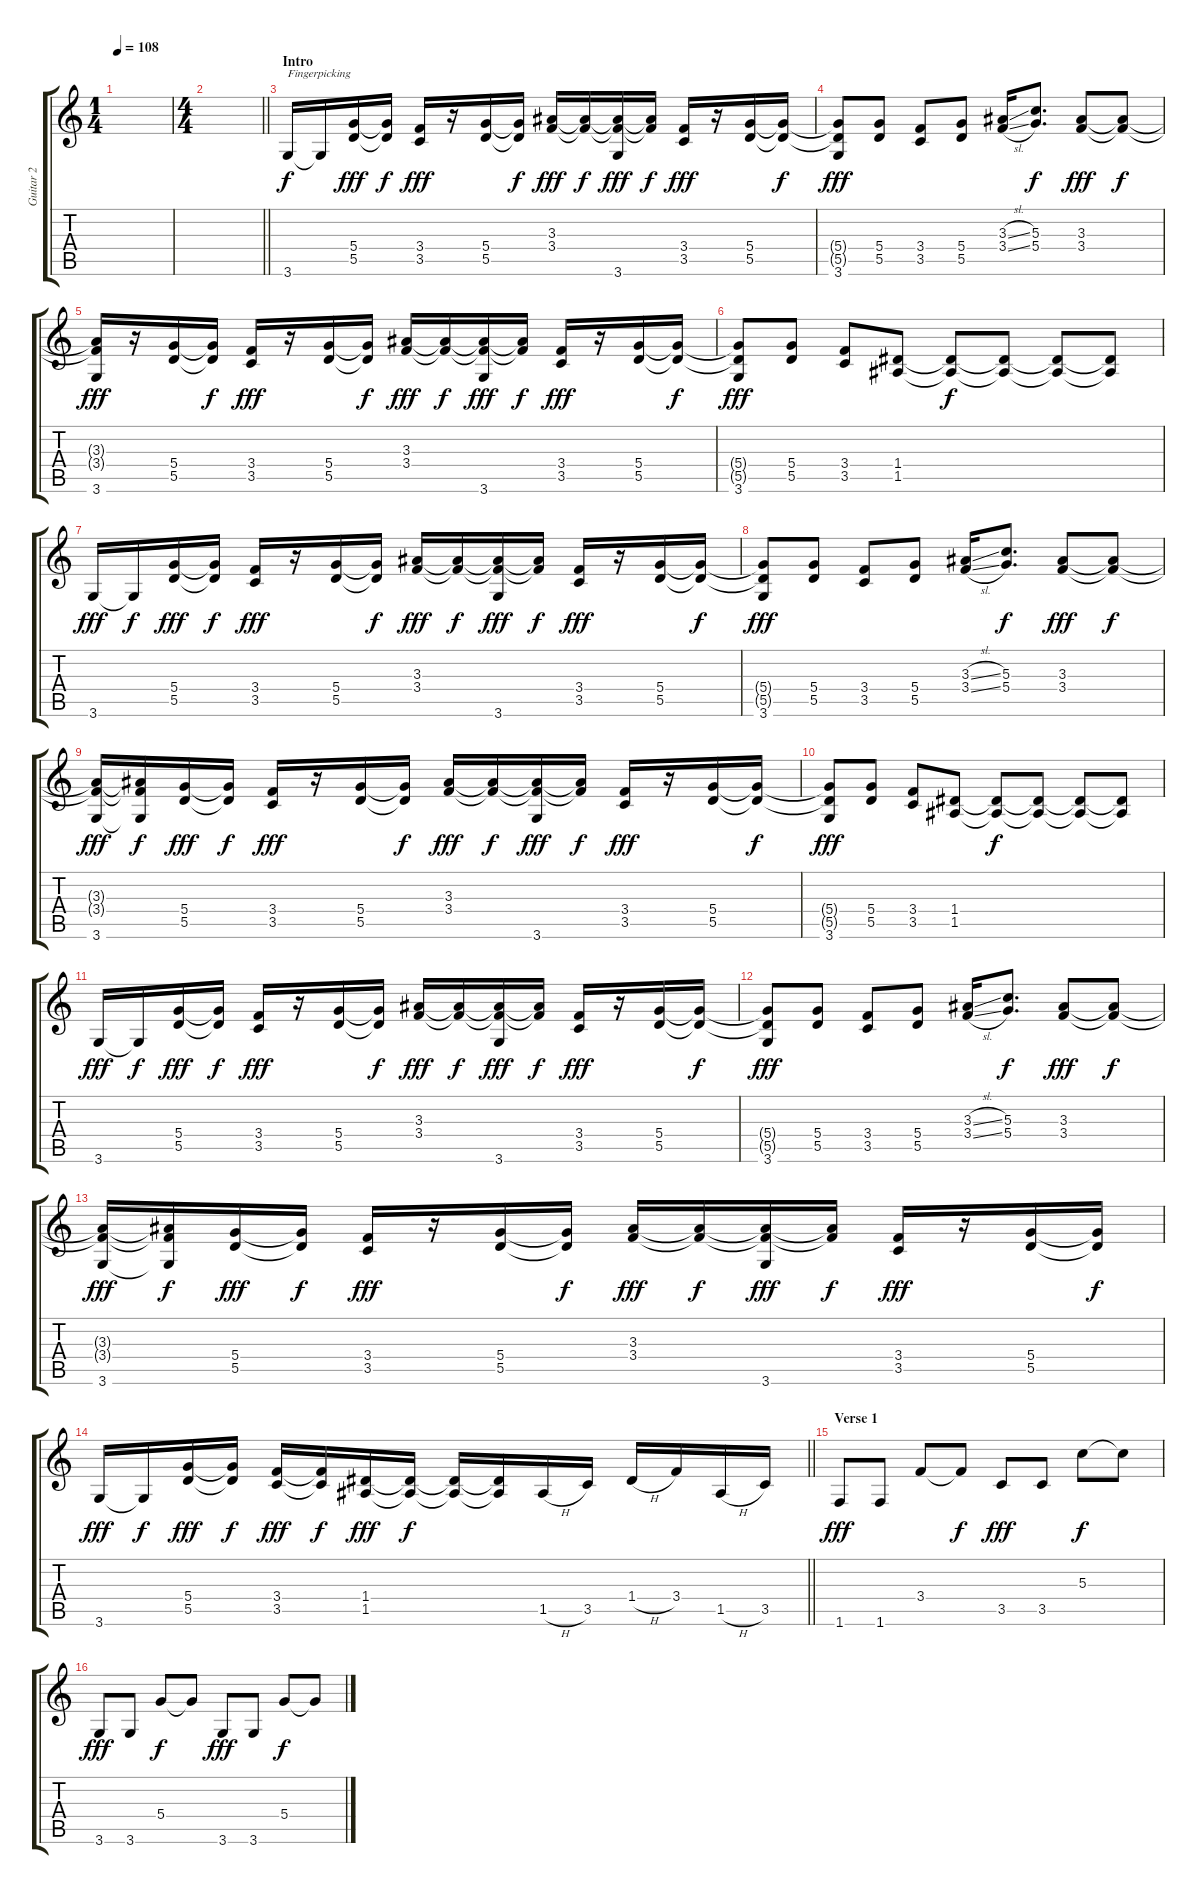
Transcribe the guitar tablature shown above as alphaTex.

\track ("Guitar 2" "Guitar 2") {instrument overdrivenguitar}
\staff {score tabs}
\tuning (E4 B3 G3 D3 A2 E2) {hide}
\ts (1 4)
\tempo 108
\clef g2
\ks c
|
\ts (4 4)
\barLineRight lightlight
|
\section ("" "Intro")
3.6.16{txt "Fingerpicking"} 3.6{t}.16{dy f} (5.4 5.5).16{dy fff} (5.4{t} 5.5{t}).16{dy f} (3.4 3.5).16{dy fff} r.16 (5.4 5.5).16 (5.4{t} 5.5{t}).16{dy f} (3.3 3.4).16{dy fff} (3.3{t} 3.4{t}).16{dy f} (3.3{t} 3.4{t} 3.6).16{dy fff} (3.3{t} 3.4{t}).16{dy f} (3.4 3.5).16{dy fff} r.16 (5.4 5.5).16 (5.4{t} 5.5{t}).16{dy f} |
(5.4{t} 5.5{t} 3.6).8{dy fff} (5.4 5.5).8 (3.4 3.5).8 (5.4 5.5).8 (3.3{sl} 3.4{sl}).16 (5.3 5.4).8{d dy f} (3.3 3.4).8{dy fff} (3.3{t} 3.4{t}).8{dy f} |
(3.3{t} 3.4{t} 3.6).16{dy fff} r.16 (5.4 5.5).16 (5.4{t} 5.5{t}).16{dy f} (3.4 3.5).16{dy fff} r.16 (5.4 5.5).16 (5.4{t} 5.5{t}).16{dy f} (3.3 3.4).16{dy fff} (3.3{t} 3.4{t}).16{dy f} (3.3{t} 3.4{t} 3.6).16{dy fff} (3.3{t} 3.4{t}).16{dy f} (3.4 3.5).16{dy fff} r.16 (5.4 5.5).16 (5.4{t} 5.5{t}).16{dy f} |
(5.4{t} 5.5{t} 3.6).8{dy fff} (5.4 5.5).8 (3.4 3.5).8 (1.4 1.5).8 (1.4{t} 1.5{t}).8{dy f} (1.4{t} 1.5{t}).8 (1.4{t} 1.5{t}).8 (1.4{t} 1.5{t}).8 |
3.6.16{dy fff} 3.6{t}.16{dy f} (5.4 5.5).16{dy fff} (5.4{t} 5.5{t}).16{dy f} (3.4 3.5).16{dy fff} r.16 (5.4 5.5).16 (5.4{t} 5.5{t}).16{dy f} (3.3 3.4).16{dy fff} (3.3{t} 3.4{t}).16{dy f} (3.3{t} 3.4{t} 3.6).16{dy fff} (3.3{t} 3.4{t}).16{dy f} (3.4 3.5).16{dy fff} r.16 (5.4 5.5).16 (5.4{t} 5.5{t}).16{dy f} |
(5.4{t} 5.5{t} 3.6).8{dy fff} (5.4 5.5).8 (3.4 3.5).8 (5.4 5.5).8 (3.3{sl} 3.4{sl}).16 (5.3 5.4).8{d dy f} (3.3 3.4).8{dy fff} (3.3{t} 3.4{t}).8{dy f} |
(3.3{t} 3.4{t} 3.6).16{dy fff} (3.3{t} 3.4{t} 3.6{t}).16{dy f} (5.4 5.5).16{dy fff} (5.4{t} 5.5{t}).16{dy f} (3.4 3.5).16{dy fff} r.16 (5.4 5.5).16 (5.4{t} 5.5{t}).16{dy f} (3.3 3.4).16{dy fff} (3.3{t} 3.4{t}).16{dy f} (3.3{t} 3.4{t} 3.6).16{dy fff} (3.3{t} 3.4{t}).16{dy f} (3.4 3.5).16{dy fff} r.16 (5.4 5.5).16 (5.4{t} 5.5{t}).16{dy f} |
(5.4{t} 5.5{t} 3.6).8{dy fff} (5.4 5.5).8 (3.4 3.5).8 (1.4 1.5).8 (1.4{t} 1.5{t}).8{dy f} (1.4{t} 1.5{t}).8 (1.4{t} 1.5{t}).8 (1.4{t} 1.5{t}).8 |
3.6.16{dy fff} 3.6{t}.16{dy f} (5.4 5.5).16{dy fff} (5.4{t} 5.5{t}).16{dy f} (3.4 3.5).16{dy fff} r.16 (5.4 5.5).16 (5.4{t} 5.5{t}).16{dy f} (3.3 3.4).16{dy fff} (3.3{t} 3.4{t}).16{dy f} (3.3{t} 3.4{t} 3.6).16{dy fff} (3.3{t} 3.4{t}).16{dy f} (3.4 3.5).16{dy fff} r.16 (5.4 5.5).16 (5.4{t} 5.5{t}).16{dy f} |
(5.4{t} 5.5{t} 3.6).8{dy fff} (5.4 5.5).8 (3.4 3.5).8 (5.4 5.5).8 (3.3{sl} 3.4{sl}).16 (5.3 5.4).8{d dy f} (3.3 3.4).8{dy fff} (3.3{t} 3.4{t}).8{dy f} |
(3.3{t} 3.4{t} 3.6).16{dy fff} (3.3{t} 3.4{t} 3.6{t}).16{dy f} (5.4 5.5).16{dy fff} (5.4{t} 5.5{t}).16{dy f} (3.4 3.5).16{dy fff} r.16 (5.4 5.5).16 (5.4{t} 5.5{t}).16{dy f} (3.3 3.4).16{dy fff} (3.3{t} 3.4{t}).16{dy f} (3.3{t} 3.4{t} 3.6).16{dy fff} (3.3{t} 3.4{t}).16{dy f} (3.4 3.5).16{dy fff} r.16 (5.4 5.5).16 (5.4{t} 5.5{t}).16{dy f} |
\barLineRight lightlight
3.6.16{dy fff} 3.6{t}.16{dy f} (5.4 5.5).16{dy fff} (5.4{t} 5.5{t}).16{dy f} (3.4 3.5).16{dy fff} (3.4{t} 3.5{t}).16{dy f} (1.4 1.5).16{dy fff} (1.4{t} 1.5{t}).16{dy f} (1.4{t} 1.5{t}).16 (1.4{t} 1.5{t}).16 1.5{h}.16 3.5.16 1.4{h}.16 3.4.16 1.5{h}.16 3.5.16 |
\section ("" "Verse 1")
1.6.8{dy fff} 1.6.8 3.4.8 3.4{t}.8{dy f} 3.5.8{dy fff} 3.5.8 5.3.8{dy f} 5.3{t}.8 |
3.6.8{dy fff} 3.6.8 5.4.8{dy f} 5.4{t}.8 3.6.8{dy fff} 3.6.8 5.4.8{dy f} 5.4{t}.8
